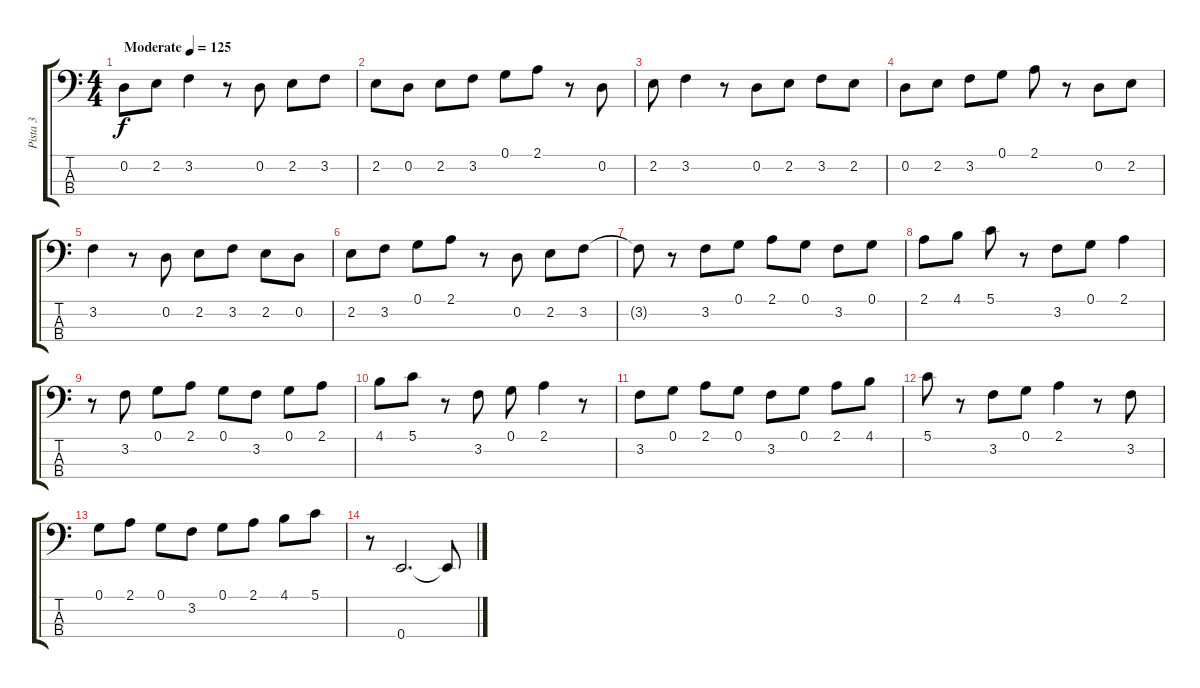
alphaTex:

\track ("Pista 3" "Pista 3") {instrument electricbasspick}
\staff {score tabs}
\tuning (G2 D2 A1 E1) {hide}
\ts (4 4)
\tempo (125 "Moderate")
\clef f4
\ks c
0.2.8{dy f instrument electricbasspick} 2.2.8 3.2.4 r.8 0.2.8 2.2.8 3.2.8 |
2.2.8 0.2.8 2.2.8 3.2.8 0.1.8 2.1.8 r.8 0.2.8 |
2.2.8 3.2.4 r.8 0.2.8 2.2.8 3.2.8 2.2.8 |
0.2.8 2.2.8 3.2.8 0.1.8 2.1.8 r.8 0.2.8 2.2.8 |
3.2.4 r.8 0.2.8 2.2.8 3.2.8 2.2.8 0.2.8 |
2.2.8 3.2.8 0.1.8 2.1.8 r.8 0.2.8 2.2.8 3.2.8 |
3.2{t}.8 r.8 3.2.8 0.1.8 2.1.8 0.1.8 3.2.8 0.1.8 |
2.1.8 4.1.8 5.1.8 r.8 3.2.8 0.1.8 2.1.4 |
r.8 3.2.8 0.1.8 2.1.8 0.1.8 3.2.8 0.1.8 2.1.8 |
4.1.8 5.1.8 r.8 3.2.8 0.1.8 2.1.4 r.8 |
3.2.8 0.1.8 2.1.8 0.1.8 3.2.8 0.1.8 2.1.8 4.1.8 |
5.1.8 r.8 3.2.8 0.1.8 2.1.4 r.8 3.2.8 |
0.1.8 2.1.8 0.1.8 3.2.8 0.1.8 2.1.8 4.1.8 5.1.8 |
r.8 0.4.2{d} 0.4{t}.8
